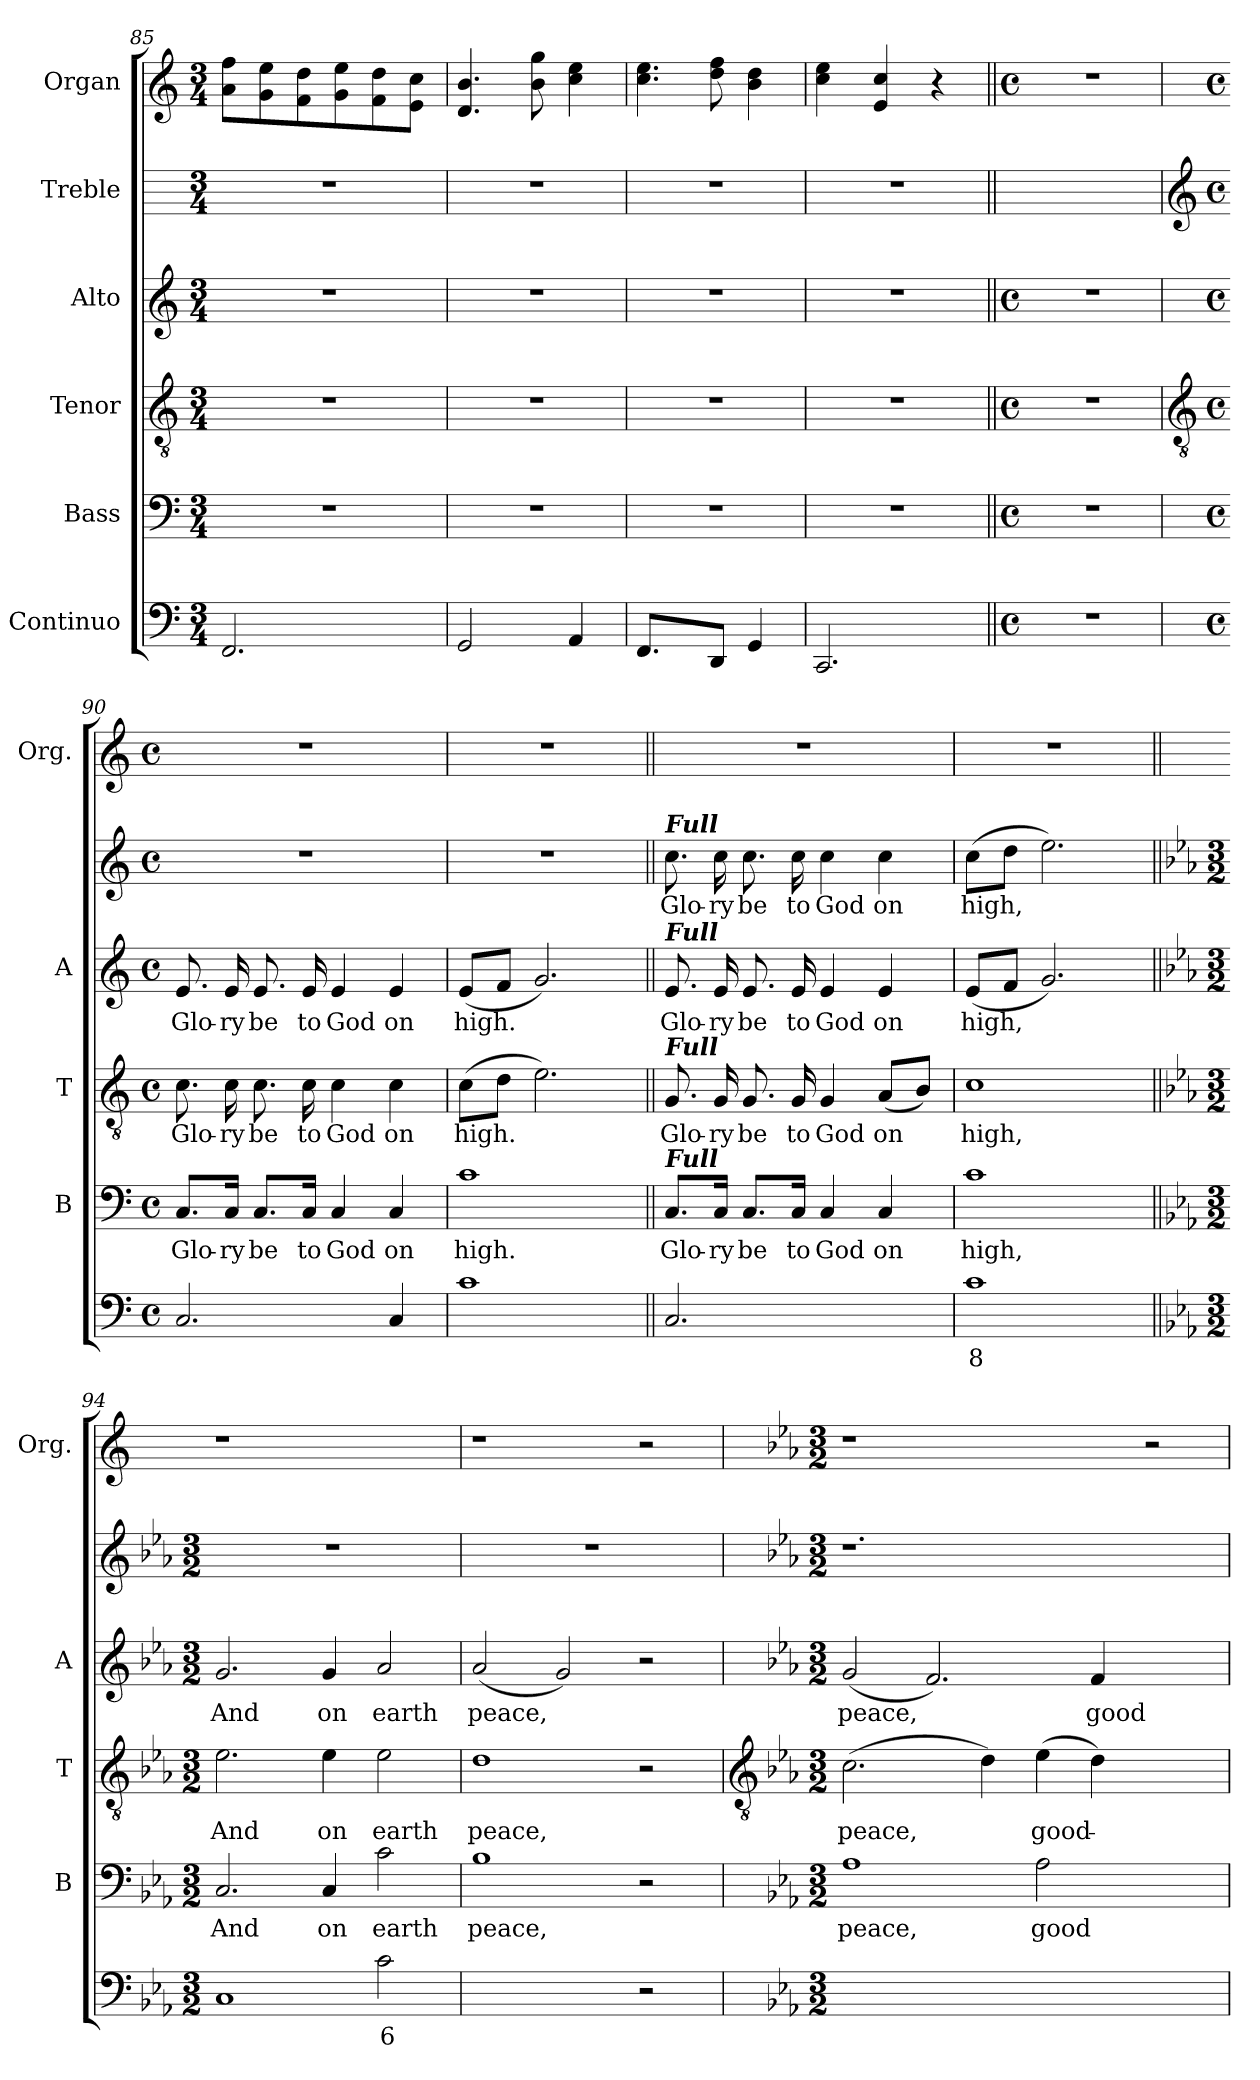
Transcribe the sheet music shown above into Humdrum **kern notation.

**kern	**text	**text	**kern	**text	**kern	**text	**kern	**text	**kern	**text	**kern
*part6	*part6	*part6	*part5	*part5	*part4	*part4	*part3	*part3	*part2	*part2	*part1
*staff6	*staff6	*staff6	*staff5	*staff5	*staff4	*staff4	*staff3	*staff3	*staff2	*staff2	*staff1
*I"Continuo	*	*	*I"Bass	*	*I"Tenor	*	*I"Alto	*	*I"Treble	*	*I"Organ
*	*	*	*I'B	*	*I'T	*	*I'A	*	*	*	*I'Org.
*clefF4	*	*	*clefF4	*	*clefGv2	*	*clefG2	*	*	*	*clefG2
*k[]	*	*	*k[]	*	*k[]	*	*k[]	*	*	*	*k[]
*C:	*	*	*C:	*	*C:	*	*C:	*	*	*	*C:
*M3/4	*	*	*M3/4	*	*M3/4	*	*M3/4	*	*M3/4	*	*M3/4
=85	=85	=85	=85	=85	=85	=85	=85	=85	=85	=85	=85
!	!	!	!LO:N:vis=1	!	!LO:N:vis=1	!	!LO:N:vis=1	!	!	!	!
2.FF	.	.	2.r	.	2.r	.	2.r	.	2.r	.	8a 8ffL
.	.	.	.	.	.	.	.	.	.	.	8g 8ee
.	.	.	.	.	.	.	.	.	.	.	8f 8dd
.	.	.	.	.	.	.	.	.	.	.	8g 8ee
.	.	.	.	.	.	.	.	.	.	.	8f 8dd
.	.	.	.	.	.	.	.	.	.	.	8e 8ccJ
=86	=86	=86	=86	=86	=86	=86	=86	=86	=86	=86	=86
!	!	!	!LO:N:vis=1	!	!LO:N:vis=1	!	!LO:N:vis=1	!	!	!	!
2GG	.	.	2.r	.	2.r	.	2.r	.	2.r	.	4.d 4.b
.	.	.	.	.	.	.	.	.	.	.	8b 8gg
4AA	.	.	.	.	.	.	.	.	.	.	4cc 4ee
=87	=87	=87	=87	=87	=87	=87	=87	=87	=87	=87	=87
!	!	!	!LO:N:vis=1	!	!LO:N:vis=1	!	!LO:N:vis=1	!	!	!	!
4.FF	.	.	2.r	.	2.r	.	2.r	.	2.r	.	4.cc 4.ee
8DDJ	.	.	.	.	.	.	.	.	.	.	8dd 8ff
4GG	.	.	.	.	.	.	.	.	.	.	4b 4dd
=88	=88	=88	=88	=88	=88	=88	=88	=88	=88	=88	=88
!	!	!	!LO:N:vis=1	!	!LO:N:vis=1	!	!LO:N:vis=1	!	!	!	!
2.CC	.	.	2.r	.	2.r	.	2.r	.	2.r	.	4cc 4ee
.	.	.	.	.	.	.	.	.	.	.	4e 4cc
.	.	.	.	.	.	.	.	.	.	.	4r
=89||	=89||	=89||	=89||	=89||	=89||	=89||	=89||	=89||	=89||	=89||	=89||
*M4/4	*	*	*M4/4	*	*M4/4	*	*M4/4	*	*	*	*M4/4
*met(c)	*	*	*met(c)	*	*met(c)	*	*met(c)	*	*	*	*met(c)
1r	.	.	1r	.	1r	.	1r	.	1ryy	.	1r
!!LO:LB:g=z
=90	=90	=90	=90	=90	=90	=90	=90	=90	=90	=90	=90
*	*	*	*	*	*clefGv2	*	*	*	*clefG2	*	*
*	*	*	*	*	*	*	*	*	*k[]	*	*
*	*	*	*	*	*	*	*	*	*C:	*	*
*M4/4	*	*	*M4/4	*	*M4/4	*	*M4/4	*	*M4/4	*	*M4/4
*met(c)	*	*	*met(c)	*	*met(c)	*	*met(c)	*	*met(c)	*	*met(c)
!	!	!	!	!LO:LY:b	!	!LO:LY:b	!	!LO:LY:b	!	!	!
2.C	.	.	8.C/L	Glo-	8.c	Glo-	8.e	Glo-	1r	.	1r
!	!	!	!	!LO:LY:b	!	!LO:LY:b	!	!LO:LY:b	!	!	!
.	.	.	16C/Jk	-ry	16c	-ry	16e	-ry	.	.	.
!	!	!	!	!LO:LY:b	!	!LO:LY:b	!	!LO:LY:b	!	!	!
.	.	.	8.C/L	be	8.c	be	8.e	be	.	.	.
!	!	!	!	!LO:LY:b	!	!LO:LY:b	!	!LO:LY:b	!	!	!
.	.	.	16C/Jk	to	16c	to	16e	to	.	.	.
!	!	!	!	!LO:LY:b	!	!LO:LY:b	!	!LO:LY:b	!	!	!
.	.	.	4C	God	4c	God	4e	God	.	.	.
!	!	!	!	!LO:LY:b	!	!LO:LY:b	!	!LO:LY:b	!	!	!
4C	.	.	4C	on	4c	on	4e	on	.	.	.
=91	=91	=91	=91	=91	=91	=91	=91	=91	=91	=91	=91
!	!	!	!	!LO:LY:b	!	!LO:LY:b	!	!LO:LY:b	!	!	!
1c	.	.	1c	high.	(>8cL	high.	(<8eL	high.	1r	.	1r
.	.	.	.	.	8dJ	.	8fJ	.	.	.	.
.	.	.	.	.	2.e)	.	2.g)	.	.	.	.
=92||	=92||	=92||	=92||	=92||	=92||	=92||	=92||	=92||	=92||	=92||	=92||
!	!	!	!	!	!	!	!	!	!LO:TX:a:Bi:t=Full	!	!
!	!	!	!	!	!	!	!LO:TX:a:Bi:t=Full	!	!	!	!
!	!	!	!	!	!LO:TX:a:Bi:t=Full	!	!	!	!	!	!
!	!	!	!LO:TX:a:Bi:t=Full	!	!	!	!	!	!	!	!
!	!	!	!	!LO:LY:b	!	!LO:LY:b	!	!LO:LY:b	!	!LO:LY:b	!
2.C	.	.	8.C/L	Glo-	8.G	Glo-	8.e	Glo-	8.cc	Glo-	1r
!	!	!	!	!LO:LY:b	!	!LO:LY:b	!	!LO:LY:b	!	!LO:LY:b	!
.	.	.	16C/Jk	-ry	16G	-ry	16e	-ry	16cc	-ry	.
!	!	!	!	!LO:LY:b	!	!LO:LY:b	!	!LO:LY:b	!	!LO:LY:b	!
.	.	.	8.C/L	be	8.G	be	8.e	be	8.cc	be	.
!	!	!	!	!LO:LY:b	!	!LO:LY:b	!	!LO:LY:b	!	!LO:LY:b	!
.	.	.	16C/Jk	to	16G	to	16e	to	16cc	to	.
!	!	!	!	!LO:LY:b	!	!LO:LY:b	!	!LO:LY:b	!	!LO:LY:b	!
.	.	.	4C	God	4G	God	4e	God	4cc	God	.
!	!LO:LY:b	!	!	!LO:LY:b	!	!LO:LY:b	!	!LO:LY:b	!	!LO:LY:b	!
[8Cyy	6	.	4C	on	(<8AL	on	4e	on	4cc	on	.
!	!LO:LY:b	!	!	!	!	!	!	!	!	!	!
8Cyy]	7	.	.	.	8BJ)	.	.	.	.	.	.
=93	=93	=93	=93	=93	=93	=93	=93	=93	=93	=93	=93
!	!LO:LY:b	!	!	!LO:LY:b	!	!LO:LY:b	!	!LO:LY:b	!	!LO:LY:b	!
1c	8	.	1c	high,	1c	high,	(<8eL	high,	(>8ccL	high,	1r
.	.	.	.	.	.	.	8fJ	.	8ddJ	.	.
.	.	.	.	.	.	.	2.g)	.	2.ee)	.	.
=94||	=94||	=94||	=94||	=94||	=94||	=94||	=94||	=94||	=94||	=94||	=94||
*k[b-e-a-]	*	*	*k[b-e-a-]	*	*k[b-e-a-]	*	*k[b-e-a-]	*	*k[b-e-a-]	*	*
*E-:	*	*	*E-:	*	*E-:	*	*E-:	*	*E-:	*	*
*M3/2	*	*	*M3/2	*	*M3/2	*	*M3/2	*	*M3/2	*	*
!	!	!	!	!LO:LY:b	!	!LO:LY:b	!	!LO:LY:b	!LO:N:vis=1	!	!
1C	.	.	2.C	And	2.e-	And	2.g	And	1.r	.	1r
!	!	!	!	!LO:LY:b	!	!LO:LY:b	!	!LO:LY:b	!	!	!
.	.	.	4C	on	4e-	on	4g	on	.	.	.
!	!LO:LY:b	!	!	!LO:LY:b	!	!LO:LY:b	!	!LO:LY:b	!	!	!
2c	6	.	2c	earth	2e-	earth	2a-	earth	.	.	2ryy
=95	=95	=95	=95	=95	=95	=95	=95	=95	=95	=95	=95
!	!LO:LY:b	!	!	!LO:LY:b	!	!LO:LY:b	!	!LO:LY:b	!LO:N:vis=1	!	!
[2B-yy	7	.	1B-	peace,	1d	peace,	(<2a-	peace,	1.r	.	1r
!	!LO:LY:b	!	!	!	!	!	!	!	!	!	!
2B-yy]	6	.	.	.	.	.	2g)	.	.	.	.
2r	.	.	2r	.	2r	.	2r	.	.	.	2r
!!LO:LB:g=z
=96	=96	=96	=96	=96	=96	=96	=96	=96	=96	=96	=96
*	*	*	*	*	*clefGv2	*	*	*	*	*	*
*	*	*	*	*	*	*	*	*	*	*	*k[b-e-a-]
*	*	*	*	*	*	*	*	*	*	*	*E-:
*M3/2	*	*	*M3/2	*	*M3/2	*	*M3/2	*	*M3/2	*	*M3/2
*	*	*	*	*	*	*	*	*	*	*	*^
!	!LO:LY:b	!	!	!LO:LY:b	!	!LO:LY:b	!	!LO:LY:b	!	!	!LO:N:vis=1	!LO:N:vis=1
[2A-yy	7	.	1A-	peace,	(>2.c	peace,	(<2g	peace,	1.r	.	1.r	1.ryy
!	!LO:LY:b	!	!	!	!	!	!	!	!	!	!	!
2A-yy]	6	.	.	.	.	.	2.f)	.	.	.	.	.
.	.	.	.	.	4d)	.	.	.	.	.	.	.
!	!LO:LY:b	!LO:LY:b	!	!LO:LY:b	!	!LO:LY:b	!	!	!	!	!	!
[4A-yy	6	5	2A-	good-	(>4e-	good-	.	.	.	.	.	.
!	!	!LO:LY:b	!	!	!	!	!	!LO:LY:b	!	!	!	!
4A-yy]	.	4	.	.	4d)	.	4f	good-	.	.	.	.
2ryy	.	.	2ryy	.	2ryy	.	2ryy	.	2ryy	.	2r	2ryy
*	*	*	*	*	*	*	*	*	*	*	*v	*v
=	=	=	=	=	=	=	=	=	=	=	=
*-	*-	*-	*-	*-	*-	*-	*-	*-	*-	*-	*-
